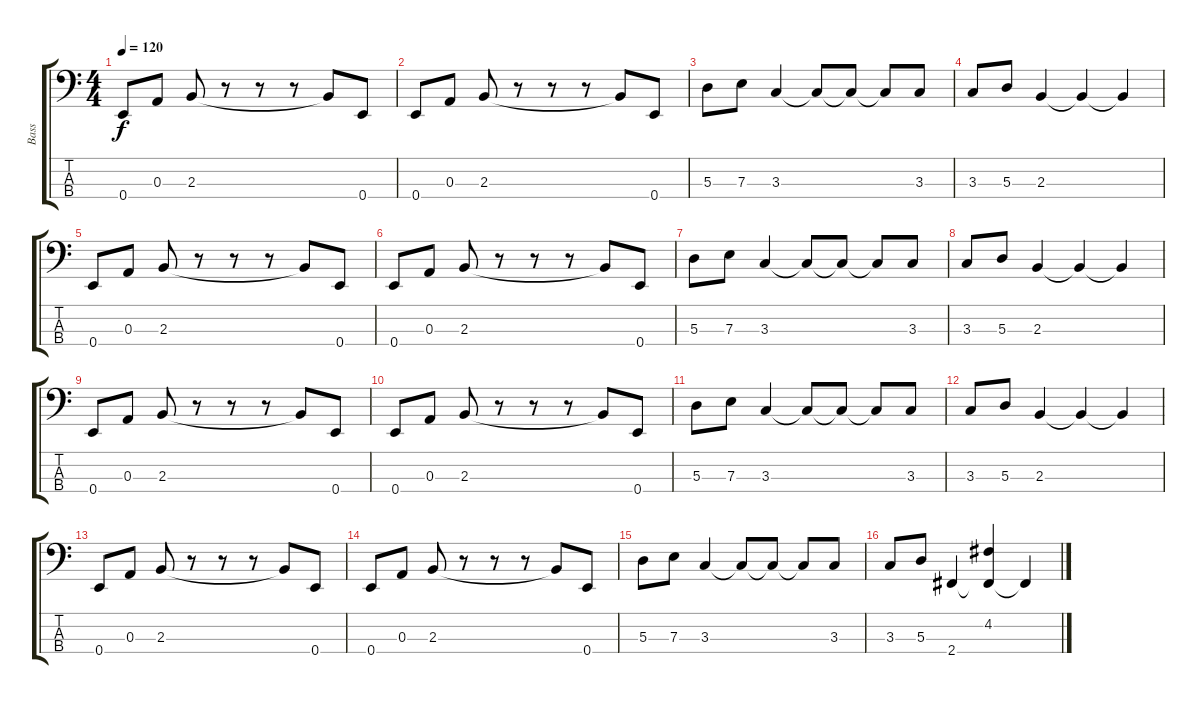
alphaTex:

\track ("Bass" "Bass") {instrument acousticbass}
\staff {score tabs}
\tuning (G2 D2 A1 E1) {hide}
\ts (4 4)
\tempo 120
\clef f4
\ks c
0.4.8{dy f} 0.3.8 2.3.8 r.8 r.8 r.8 2.3{t}.8 0.4.8 |
0.4.8 0.3.8 2.3.8 r.8 r.8 r.8 2.3{t}.8 0.4.8 |
5.3.8 7.3.8 3.3.4 3.3{t}.8 3.3{t}.8 3.3{t}.8 3.3.8 |
3.3.8 5.3.8 2.3.4 2.3{t}.4 2.3{t}.4 |
0.4.8 0.3.8 2.3.8 r.8 r.8 r.8 2.3{t}.8 0.4.8 |
0.4.8 0.3.8 2.3.8 r.8 r.8 r.8 2.3{t}.8 0.4.8 |
5.3.8 7.3.8 3.3.4 3.3{t}.8 3.3{t}.8 3.3{t}.8 3.3.8 |
3.3.8 5.3.8 2.3.4 2.3{t}.4 2.3{t}.4 |
0.4.8 0.3.8 2.3.8 r.8 r.8 r.8 2.3{t}.8 0.4.8 |
0.4.8 0.3.8 2.3.8 r.8 r.8 r.8 2.3{t}.8 0.4.8 |
5.3.8 7.3.8 3.3.4 3.3{t}.8 3.3{t}.8 3.3{t}.8 3.3.8 |
3.3.8 5.3.8 2.3.4 2.3{t}.4 2.3{t}.4 |
0.4.8 0.3.8 2.3.8 r.8 r.8 r.8 2.3{t}.8 0.4.8 |
0.4.8 0.3.8 2.3.8 r.8 r.8 r.8 2.3{t}.8 0.4.8 |
5.3.8 7.3.8 3.3.4 3.3{t}.8 3.3{t}.8 3.3{t}.8 3.3.8 |
3.3.8 5.3.8 2.4.4 (4.2 2.4{t}).4 2.4{t}.4
